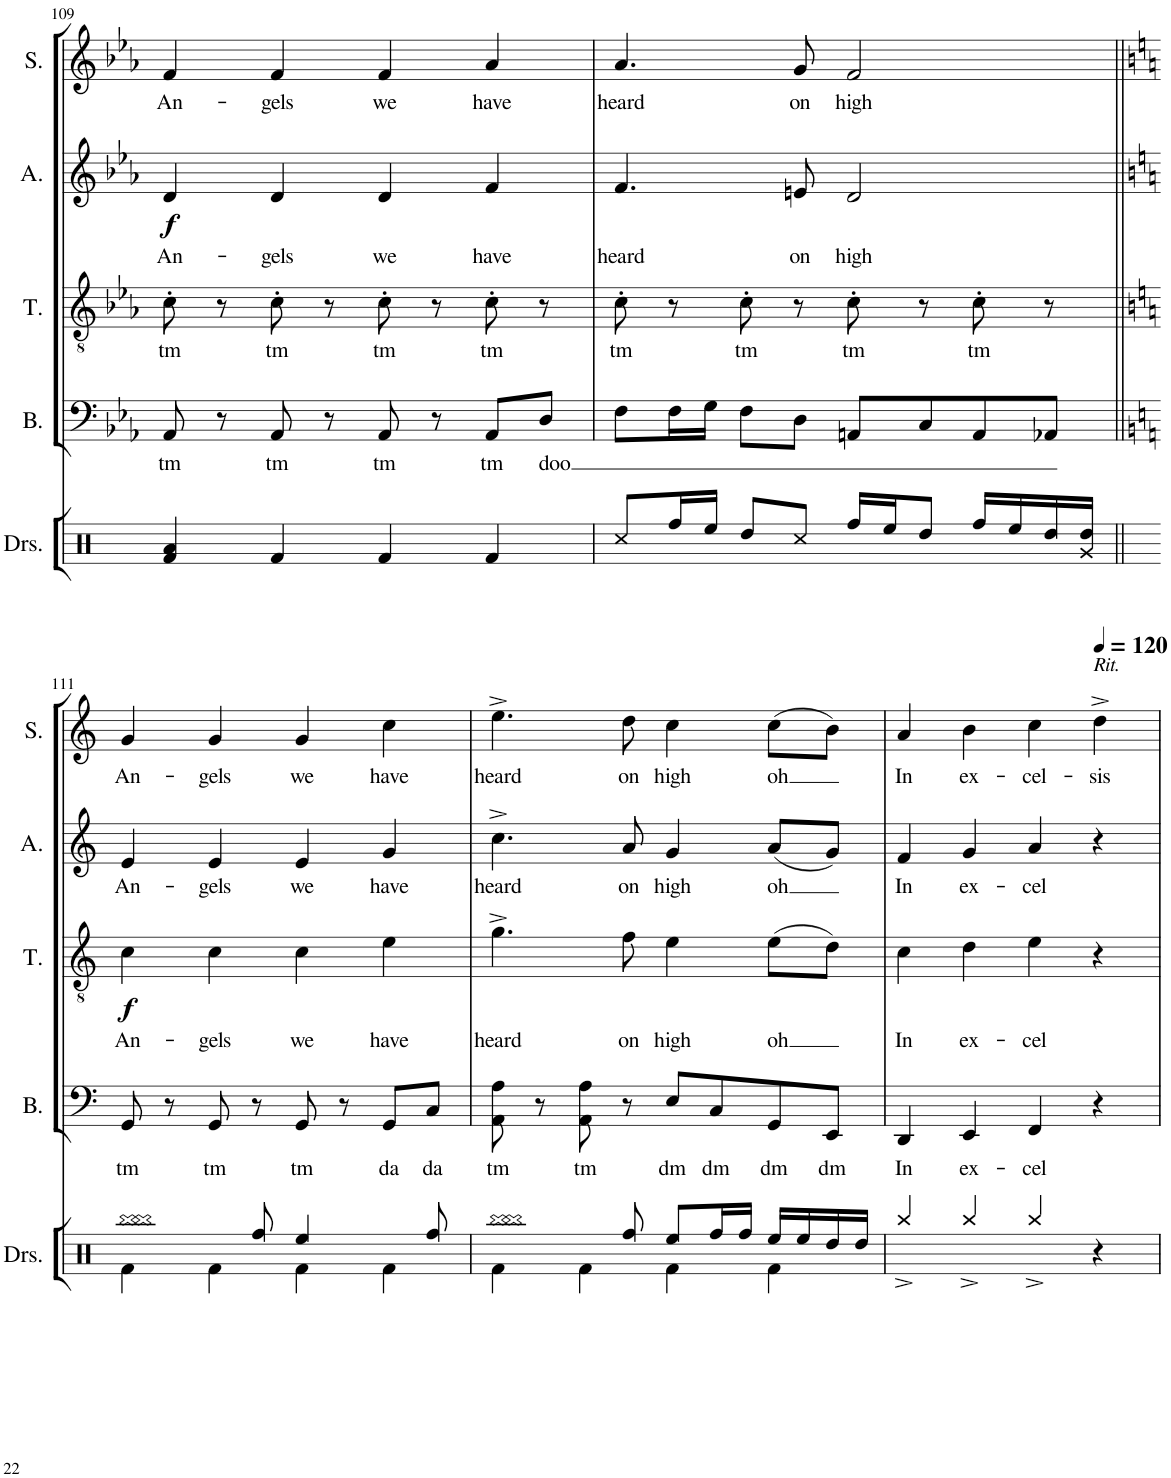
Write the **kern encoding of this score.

**kern	**text	**kern	**text	**dynam	**kern	**text	**dynam	**kern	**text
*part4	*part4	*part3	*part3	*part3	*part2	*part2	*part2	*part1	*part1
*staff4	*staff4	*staff3	*staff3	*staff3	*staff2	*staff2	*staff2	*staff1	*staff1
*I"Bass	*	*I"Tenor	*	*	*I"Alto	*	*	*I"Soprano	*
*I'B.	*	*I'T.	*	*	*I'A.	*	*	*I'S.	*
!!LO:PB:g=z
*clefF4	*	*clefGv2	*	*	*clefG2	*	*	*clefG2	*
*k[b-e-a-]	*	*k[b-e-a-]	*	*	*k[b-e-a-]	*	*	*k[b-e-a-]	*
*M4/4	*	*M4/4	*	*	*M4/4	*	*	*M4/4	*
=109	=109	=109	=109	=109	=109	=109	=109	=109	=109
!	!LO:LY:b	!	!LO:LY:b	!	!	!LO:LY:b	!LO:DY:b	!	!LO:LY:b
8AA-/	tm	8c'\	tm	.	4d/	An-	f	4f/	An-
8r	.	8r	.	.	.	.	.	.	.
!	!LO:LY:b	!	!LO:LY:b	!	!	!LO:LY:b	!	!	!LO:LY:b
8AA-/	tm	8c'\	tm	.	4d/	-gels	.	4f/	-gels
8r	.	8r	.	.	.	.	.	.	.
!	!LO:LY:b	!	!LO:LY:b	!	!	!LO:LY:b	!	!	!LO:LY:b
8AA-/	tm	8c'\	tm	.	4d/	we	.	4f/	we
8r	.	8r	.	.	.	.	.	.	.
!	!LO:LY:b	!	!LO:LY:b	!	!	!LO:LY:b	!	!	!LO:LY:b
8AA-/L	tm	8c'\	tm	.	4f/	have	.	4a-/	have
!	!LO:LY:b	!	!	!	!	!	!	!	!
8D/J	doo	8r	.	.	.	.	.	.	.
=110	=110	=110	=110	=110	=110	=110	=110	=110	=110
!	!	!	!LO:LY:b	!	!	!LO:LY:b	!	!	!LO:LY:b
8F\L	.	8c'\	tm	.	4.f/	heard	.	4.a-/	heard
16F\L	.	8r	.	.	.	.	.	.	.
16G\JJ	.	.	.	.	.	.	.	.	.
!	!	!	!LO:LY:b	!	!	!	!	!	!
8F\L	.	8c'\	tm	.	.	.	.	.	.
!	!	!	!	!	!	!LO:LY:b	!	!	!LO:LY:b
8D\J	.	8r	.	.	8en/	on	.	8g/	on
!	!	!	!LO:LY:b	!	!	!LO:LY:b	!	!	!LO:LY:b
8AAn/L	.	8c'\	tm	.	2d/	high	.	2f/	high
8C/	.	8r	.	.	.	.	.	.	.
!	!	!	!LO:LY:b	!	!	!	!	!	!
8AA/	.	8c'\	tm	.	.	.	.	.	.
8AA-X/J	.	8r	.	.	.	.	.	.	.
!!LO:LB:g=z
=111||	=111||	=111||	=111||	=111||	=111||	=111||	=111||	=111||	=111||
*k[]	*	*k[]	*	*	*k[]	*	*	*k[]	*
!	!LO:LY:b	!	!LO:LY:b	!LO:DY:b	!	!LO:LY:b	!	!	!LO:LY:b
8GG/	tm	4c\	An-	f	4e/	An-	.	4g/	An-
8r	.	.	.	.	.	.	.	.	.
!	!LO:LY:b	!	!LO:LY:b	!	!	!LO:LY:b	!	!	!LO:LY:b
8GG/	tm	4c\	-gels	.	4e/	-gels	.	4g/	-gels
8r	.	.	.	.	.	.	.	.	.
!	!LO:LY:b	!	!LO:LY:b	!	!	!LO:LY:b	!	!	!LO:LY:b
8GG/	tm	4c\	we	.	4e/	we	.	4g/	we
8r	.	.	.	.	.	.	.	.	.
!	!LO:LY:b	!	!LO:LY:b	!	!	!LO:LY:b	!	!	!LO:LY:b
8GG/L	da	4e\	have	.	4g/	have	.	4cc\	have
!	!LO:LY:b	!	!	!	!	!	!	!	!
8C/J	da	.	.	.	.	.	.	.	.
=112	=112	=112	=112	=112	=112	=112	=112	=112	=112
!	!LO:LY:b	!	!LO:LY:b	!	!	!LO:LY:b	!	!	!LO:LY:b
8AA\ 8A\	tm	4.g^\	heard	.	4.cc^\	heard	.	4.ee^\	heard
8r	.	.	.	.	.	.	.	.	.
!	!LO:LY:b	!	!	!	!	!	!	!	!
8AA\ 8A\	tm	.	.	.	.	.	.	.	.
!	!	!	!LO:LY:b	!	!	!LO:LY:b	!	!	!LO:LY:b
8r	.	8f\	on	.	8a/	on	.	8dd\	on
!	!LO:LY:b	!	!LO:LY:b	!	!	!LO:LY:b	!	!	!LO:LY:b
8E/L	dm	4e\	high	.	4g/	high	.	4cc\	high
!	!LO:LY:b	!	!	!	!	!	!	!	!
8C/	dm	.	.	.	.	.	.	.	.
!	!LO:LY:b	!	!LO:LY:b	!	!	!LO:LY:b	!	!	!LO:LY:b
8GG/	dm	(8e\L	oh	.	(8a/L	oh	.	(8cc\L	oh
!	!LO:LY:b	!	!	!	!	!	!	!	!
8EE/J	dm	8d\J)	.	.	8g/J)	.	.	8b\J)	.
=113	=113	=113	=113	=113	=113	=113	=113	=113	=113
!	!LO:LY:b	!	!LO:LY:b	!	!	!LO:LY:b	!	!	!LO:LY:b
4DD/	In	4c\	In	.	4f/	In	.	4a/	In
!	!LO:LY:b	!	!LO:LY:b	!	!	!LO:LY:b	!	!	!LO:LY:b
4EE/	ex-	4d\	ex-	.	4g/	ex-	.	4b\	ex-
!	!LO:LY:b	!	!LO:LY:b	!	!	!LO:LY:b	!	!	!LO:LY:b
4FF/	-cel	4e\	-cel	.	4a/	-cel	.	4cc\	-cel-
*	*	*	*	*	*	*	*	*MM120	*
!	!	!	!	!	!	!	!	!LO:TX:a:i:t=Rit.	!
!	!	!	!	!	!	!	!	!	!LO:LY:b
4r	.	4r	.	.	4r	.	.	4dd^\	-sis
=	=	=	=	=	=	=	=	=	=
*-	*-	*-	*-	*-	*-	*-	*-	*-	*-
